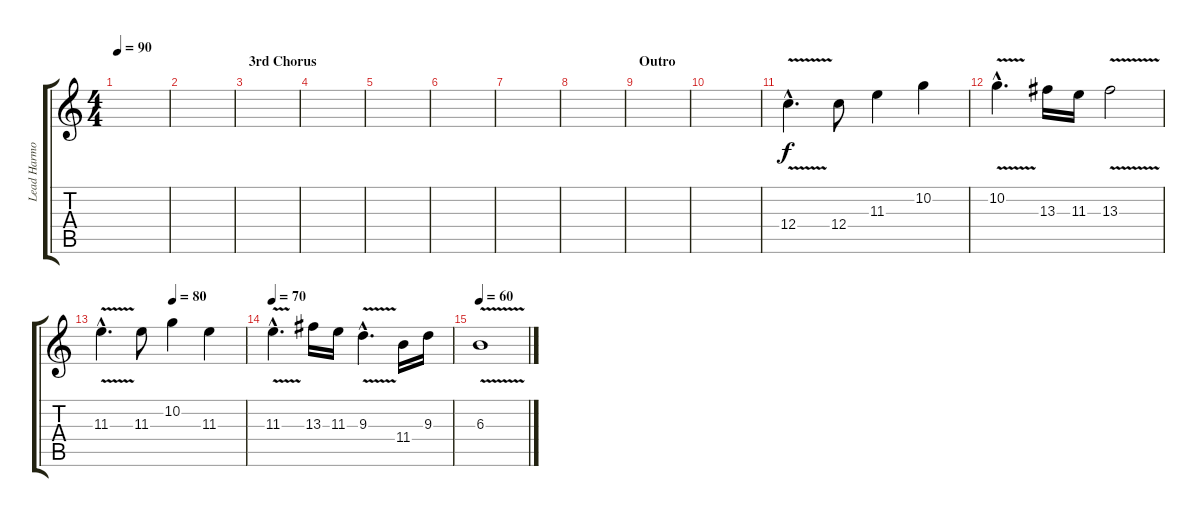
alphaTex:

\track ("Lead Harmony" "Lead Harmo") {instrument overdrivenguitar}
\staff {score tabs}
\tuning (D4 A3 F3 C3 G2 D2) {hide}
\ts (4 4)
\tempo 90
\clef g2
\ks c
|
|
\section ("" "3rd Chorus")
|
|
|
|
|
|
\section ("" "Outro")
|
|
12.4{v hac}.4{d} 12.4.8 11.3.4 10.2.4 |
10.2{v hac}.4{d} 13.3.16 11.3.16 13.3{v}.2 |
\tempo (80 0.5)
11.3{v hac}.4{d} 11.3.8 10.2.4 11.3.4 |
\tempo 70
11.3{v hac}.4{d} 13.3.16 11.3.16 9.3{v hac}.4{d} 11.4.16 9.3.16 |
\tempo 60
6.3{v}.1
